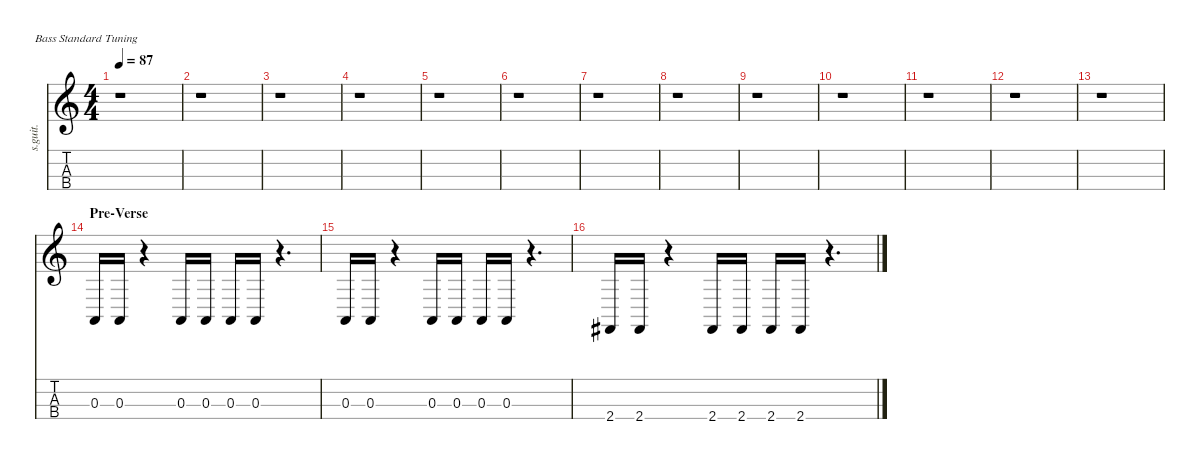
\defaultSystemsLayout 4
\hideDynamics
\bracketExtendMode nobrackets
\track ("Nate Mendel (Bass)" "s.guit.") {instrument electricbasspick}
\staff {score tabs}
\tuning (G2 D2 A1 E1)
\ts (4 4)
\beaming (8 2 2 2 2)
\tempo 87
\clef g2
\ks c
r.1{dy f instrument electricbasspick} |
r.1 |
r.1 |
r.1 |
r.1 |
r.1 |
r.1 |
r.1 |
r.1 |
r.1 |
r.1 |
r.1 |
r.1 |
\section ("" "Pre-Verse")
0.3.16{lyrics (0 "") lyrics (1 "") lyrics (2 "") lyrics (3 "") lyrics (4 "")} 0.3.16{lyrics (0 "") lyrics (1 "") lyrics (2 "") lyrics (3 "") lyrics (4 "")} r.4 0.3.16{lyrics (0 "") lyrics (1 "") lyrics (2 "") lyrics (3 "") lyrics (4 "")} 0.3.16{lyrics (0 "") lyrics (1 "") lyrics (2 "") lyrics (3 "") lyrics (4 "")} 0.3.16{lyrics (0 "") lyrics (1 "") lyrics (2 "") lyrics (3 "") lyrics (4 "")} 0.3.16{lyrics (0 "") lyrics (1 "") lyrics (2 "") lyrics (3 "") lyrics (4 "")} r.4{d} |
0.3.16{lyrics (0 "") lyrics (1 "") lyrics (2 "") lyrics (3 "") lyrics (4 "")} 0.3.16{lyrics (0 "") lyrics (1 "") lyrics (2 "") lyrics (3 "") lyrics (4 "")} r.4 0.3.16{lyrics (0 "") lyrics (1 "") lyrics (2 "") lyrics (3 "") lyrics (4 "")} 0.3.16{lyrics (0 "") lyrics (1 "") lyrics (2 "") lyrics (3 "") lyrics (4 "")} 0.3.16{lyrics (0 "") lyrics (1 "") lyrics (2 "") lyrics (3 "") lyrics (4 "")} 0.3.16{lyrics (0 "") lyrics (1 "") lyrics (2 "") lyrics (3 "") lyrics (4 "")} r.4{d} |
2.4{acc #}.16{lyrics (0 "") lyrics (1 "") lyrics (2 "") lyrics (3 "") lyrics (4 "")} 2.4{acc #}.16{lyrics (0 "") lyrics (1 "") lyrics (2 "") lyrics (3 "") lyrics (4 "")} r.4 2.4{acc #}.16{lyrics (0 "") lyrics (1 "") lyrics (2 "") lyrics (3 "") lyrics (4 "")} 2.4{acc #}.16{lyrics (0 "") lyrics (1 "") lyrics (2 "") lyrics (3 "") lyrics (4 "")} 2.4{acc #}.16{lyrics (0 "") lyrics (1 "") lyrics (2 "") lyrics (3 "") lyrics (4 "")} 2.4{acc #}.16{lyrics (0 "") lyrics (1 "") lyrics (2 "") lyrics (3 "") lyrics (4 "")} r.4{d}
